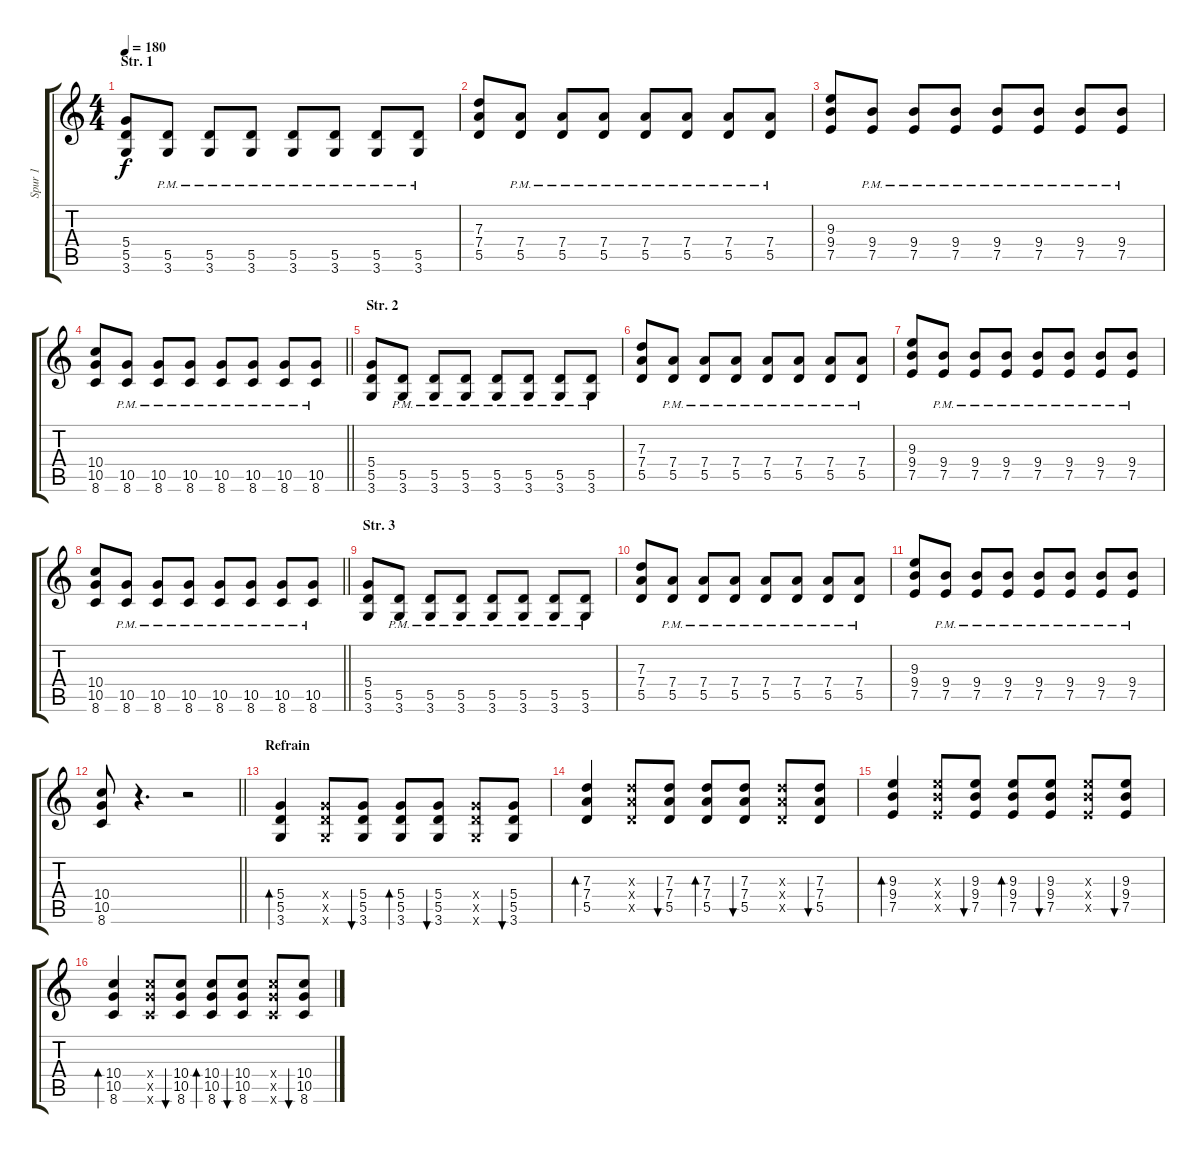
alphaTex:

\track ("Spur 1" "Spur 1") {instrument overdrivenguitar}
\staff {score tabs}
\tuning (E4 B3 G3 D3 A2 E2) {hide}
\ts (4 4)
\section ("" "Str. 1")
\tempo 180
\clef g2
\ks c
(5.4 5.5 3.6).8{dy f} (5.5{pm} 3.6{pm}).8 (5.5{pm} 3.6{pm}).8 (5.5{pm} 3.6{pm}).8 (5.5{pm} 3.6{pm}).8 (5.5{pm} 3.6{pm}).8 (5.5{pm} 3.6{pm}).8 (5.5{pm} 3.6{pm}).8 |
(7.3 7.4 5.5).8 (7.4{pm} 5.5{pm}).8 (7.4{pm} 5.5{pm}).8 (7.4{pm} 5.5{pm}).8 (7.4{pm} 5.5{pm}).8 (7.4{pm} 5.5{pm}).8 (7.4{pm} 5.5{pm}).8 (7.4{pm} 5.5{pm}).8 |
(9.3 9.4 7.5).8 (9.4{pm} 7.5{pm}).8 (9.4{pm} 7.5{pm}).8 (9.4{pm} 7.5{pm}).8 (9.4{pm} 7.5{pm}).8 (9.4{pm} 7.5{pm}).8 (9.4{pm} 7.5{pm}).8 (9.4{pm} 7.5{pm}).8 |
\barLineRight lightlight
(10.4 10.5 8.6).8 (10.5{pm} 8.6{pm}).8 (10.5{pm} 8.6{pm}).8 (10.5{pm} 8.6{pm}).8 (10.5{pm} 8.6{pm}).8 (10.5{pm} 8.6{pm}).8 (10.5{pm} 8.6{pm}).8 (10.5{pm} 8.6{pm}).8 |
\section ("" "Str. 2")
(5.4 5.5 3.6).8 (5.5{pm} 3.6{pm}).8 (5.5{pm} 3.6{pm}).8 (5.5{pm} 3.6{pm}).8 (5.5{pm} 3.6{pm}).8 (5.5{pm} 3.6{pm}).8 (5.5{pm} 3.6{pm}).8 (5.5{pm} 3.6{pm}).8 |
(7.3 7.4 5.5).8 (7.4{pm} 5.5{pm}).8 (7.4{pm} 5.5{pm}).8 (7.4{pm} 5.5{pm}).8 (7.4{pm} 5.5{pm}).8 (7.4{pm} 5.5{pm}).8 (7.4{pm} 5.5{pm}).8 (7.4{pm} 5.5{pm}).8 |
(9.3 9.4 7.5).8 (9.4{pm} 7.5{pm}).8 (9.4{pm} 7.5{pm}).8 (9.4{pm} 7.5{pm}).8 (9.4{pm} 7.5{pm}).8 (9.4{pm} 7.5{pm}).8 (9.4{pm} 7.5{pm}).8 (9.4{pm} 7.5{pm}).8 |
\barLineRight lightlight
(10.4 10.5 8.6).8 (10.5{pm} 8.6{pm}).8 (10.5{pm} 8.6{pm}).8 (10.5{pm} 8.6{pm}).8 (10.5{pm} 8.6{pm}).8 (10.5{pm} 8.6{pm}).8 (10.5{pm} 8.6{pm}).8 (10.5{pm} 8.6{pm}).8 |
\section ("" "Str. 3")
(5.4 5.5 3.6).8 (5.5{pm} 3.6{pm}).8 (5.5{pm} 3.6{pm}).8 (5.5{pm} 3.6{pm}).8 (5.5{pm} 3.6{pm}).8 (5.5{pm} 3.6{pm}).8 (5.5{pm} 3.6{pm}).8 (5.5{pm} 3.6{pm}).8 |
(7.3 7.4 5.5).8 (7.4{pm} 5.5{pm}).8 (7.4{pm} 5.5{pm}).8 (7.4{pm} 5.5{pm}).8 (7.4{pm} 5.5{pm}).8 (7.4{pm} 5.5{pm}).8 (7.4{pm} 5.5{pm}).8 (7.4{pm} 5.5{pm}).8 |
(9.3 9.4 7.5).8 (9.4{pm} 7.5{pm}).8 (9.4{pm} 7.5{pm}).8 (9.4{pm} 7.5{pm}).8 (9.4{pm} 7.5{pm}).8 (9.4{pm} 7.5{pm}).8 (9.4{pm} 7.5{pm}).8 (9.4{pm} 7.5{pm}).8 |
\barLineRight lightlight
(10.4 10.5 8.6).8 r.4{d} r.2 |
\section ("" "Refrain")
(5.4 5.5 3.6).4{bd 60} (5.4{x} 5.5{x} 3.6{x}).8 (5.4 5.5 3.6).8{bu 60} (5.4 5.5 3.6).8{bd 60} (5.4 5.5 3.6).8{bu 60} (5.4{x} 5.5{x} 3.6{x}).8 (5.4 5.5 3.6).8{bu 60} |
(7.3 7.4 5.5).4{bd 60} (7.3{x} 7.4{x} 5.5{x}).8 (7.3 7.4 5.5).8{bu 60} (7.3 7.4 5.5).8{bd 60} (7.3 7.4 5.5).8{bu 60} (7.3{x} 7.4{x} 5.5{x}).8 (7.3 7.4 5.5).8{bu 60} |
(9.3 9.4 7.5).4{bd 60} (9.3{x} 9.4{x} 7.5{x}).8 (9.3 9.4 7.5).8{bu 60} (9.3 9.4 7.5).8{bd 60} (9.3 9.4 7.5).8{bu 60} (9.3{x} 9.4{x} 7.5{x}).8 (9.3 9.4 7.5).8{bu 60} |
(10.4 10.5 8.6).4{bd 60} (10.4{x} 10.5{x} 8.6{x}).8 (10.4 10.5 8.6).8{bu 60} (10.4 10.5 8.6).8{bd 60} (10.4 10.5 8.6).8{bu 60} (10.4{x} 10.5{x} 8.6{x}).8 (10.4 10.5 8.6).8{bu 60}
